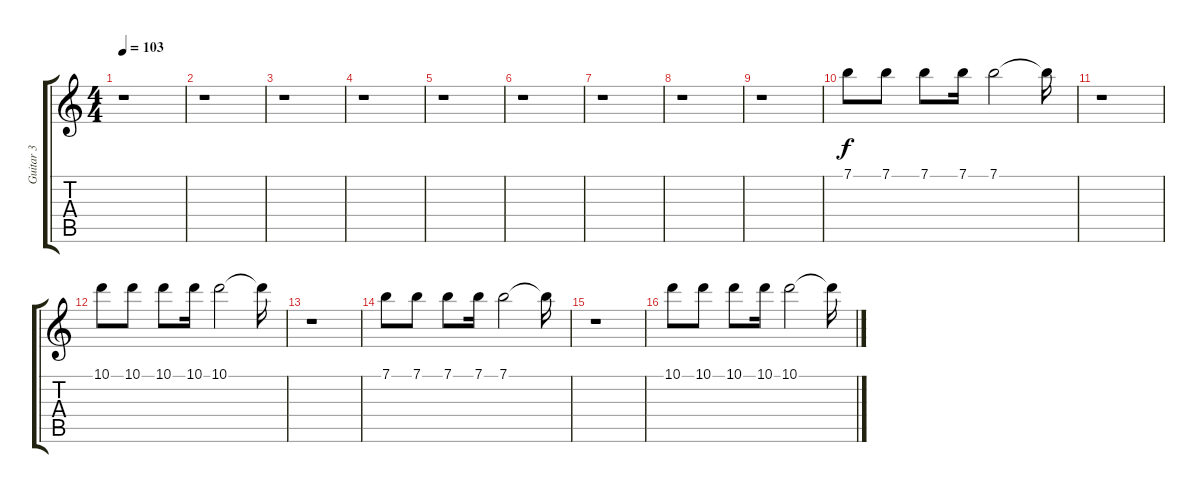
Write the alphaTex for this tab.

\track ("Guitar 3" "Guitar 3") {instrument overdrivenguitar}
\staff {score tabs}
\tuning (E4 B3 G3 D3 A2 E2) {hide}
\ts (4 4)
\tempo 103
\clef g2
\ks c
r.1{dy f} |
r.1 |
r.1 |
r.1 |
r.1 |
r.1 |
r.1 |
r.1 |
r.1 |
7.1.8 7.1.8 7.1.8 7.1.16 7.1.2 7.1{t}.16 |
r.1 |
10.1.8 10.1.8 10.1.8 10.1.16 10.1.2 10.1{t}.16 |
r.1 |
7.1.8 7.1.8 7.1.8 7.1.16 7.1.2 7.1{t}.16 |
r.1 |
10.1.8 10.1.8 10.1.8 10.1.16 10.1.2 10.1{t}.16
